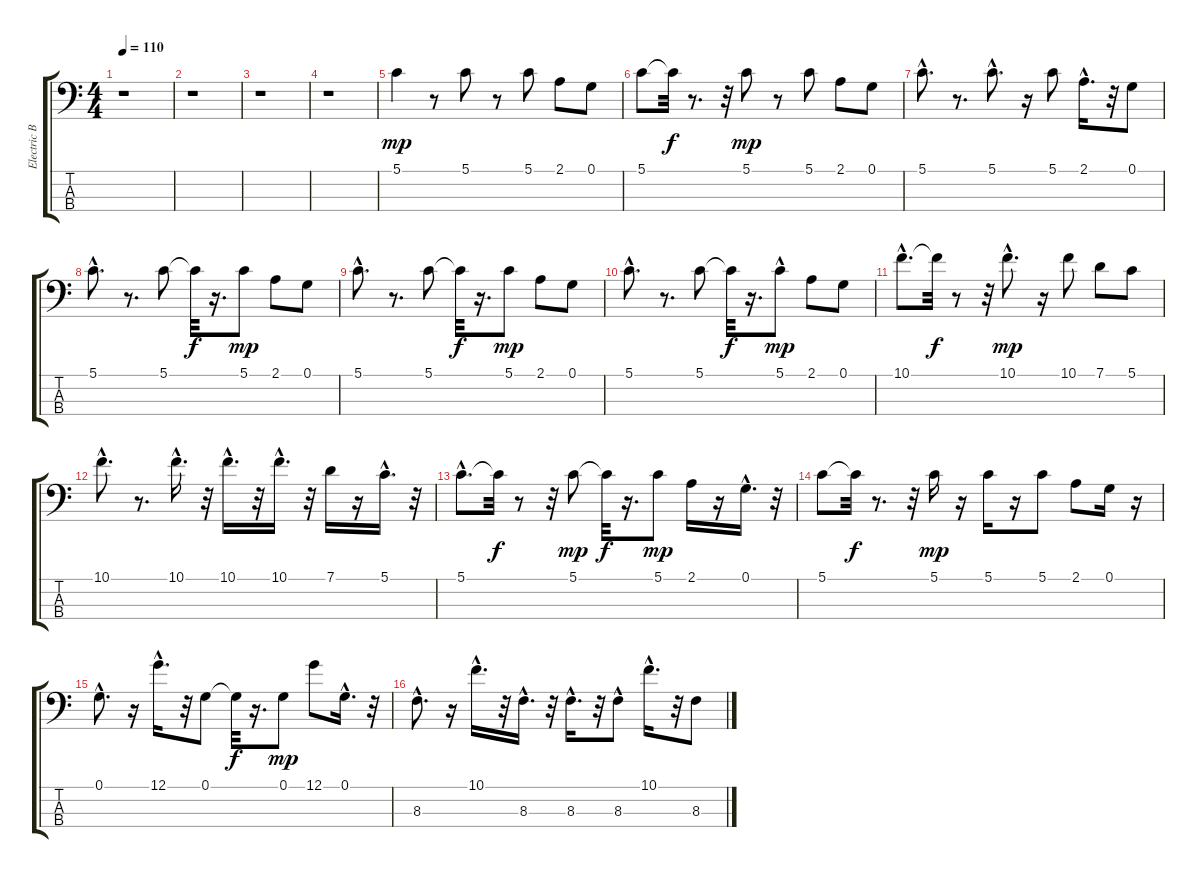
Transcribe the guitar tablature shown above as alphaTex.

\track ("Electric Bass" "Electric B") {instrument electricbassfinger}
\staff {score tabs}
\tuning (G2 D2 A1 E1) {hide}
\ts (4 4)
\tempo 110
\clef f4
\ks c
r.1{dy mp} |
r.1 |
r.1 |
r.1 |
5.1.4 r.8 5.1.8 r.8 5.1.8 2.1.8 0.1.8 |
5.1.8 5.1{t}.32{dy f} r.8{d} r.32 5.1.8{dy mp} r.8 5.1.8 2.1.8 0.1.8 |
5.1{hac}.8{d} r.8{d} 5.1{hac}.8{d} r.16 5.1.8 2.1{hac}.16{d} r.32 0.1.8 |
5.1{hac}.8{d} r.8{d} 5.1.8 5.1{t}.32{dy f} r.16{d} 5.1.8{dy mp} 2.1.8 0.1.8 |
5.1{hac}.8{d} r.8{d} 5.1.8 5.1{t}.32{dy f} r.16{d} 5.1.8{dy mp} 2.1.8 0.1.8 |
5.1{hac}.8{d} r.8{d} 5.1.8 5.1{t}.32{dy f} r.16{d} 5.1{hac}.8{dy mp} 2.1.8 0.1.8 |
10.1{hac}.8{d} 10.1{t}.32{dy f} r.8 r.32 10.1{hac}.8{d dy mp} r.16 10.1.8 7.1.8 5.1.8 |
10.1{hac}.8{d} r.8{d} 10.1{hac}.16{d} r.32 10.1{hac}.16{d} r.32 10.1{hac}.16{d} r.32 7.1.16 r.16 5.1{hac}.16{d} r.32 |
5.1{hac}.8{d} 5.1{t}.32{dy f} r.8 r.32 5.1.8{dy mp} 5.1{t}.32{dy f} r.16{d} 5.1.8{dy mp} 2.1.16 r.16 0.1{hac}.16{d} r.32 |
5.1.8 5.1{t}.32{dy f} r.8{d} r.32 5.1.16{dy mp} r.16 5.1.16 r.16 5.1.8 2.1.8 0.1.16 r.16 |
0.1{hac}.8{d} r.16 12.1{hac}.16{d} r.32 0.1.8 0.1{t}.32{dy f} r.16{d} 0.1.8{dy mp} 12.1.8 0.1{hac}.16{d} r.32 |
8.3{hac}.8{d} r.16 10.1{hac}.16{d} r.32 8.3{hac}.16{d} r.32 8.3{hac}.16{d} r.32 8.3{hac}.8 10.1{hac}.16{d} r.32 8.3.8
